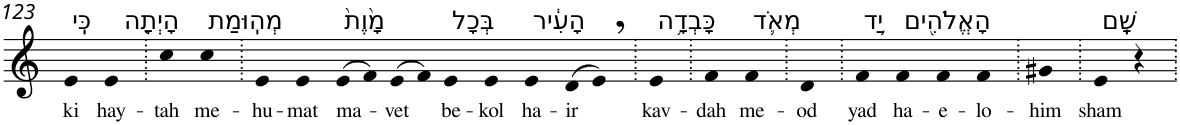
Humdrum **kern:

**kern	**text
*part1	*part1
*staff1	*staff1
*I"Piano	*
*I'Pno	*
!!LO:PB:g=z
*clefG2	*
*k[]	*
=123	=123
!LO:TX:a:t=כִּֽי	!
!	!LO:LY:b
4e	ki
!LO:TX:a:t=הָיְתָ֤ה	!
!	!LO:LY:b
4e	hay-
=124.	=124.
!	!LO:LY:b
4cc	-tah
!LO:TX:a:t=מְהֽוּמַת	!
!	!LO:LY:b
4cc	me-
=125.	=125.
!	!LO:LY:b
4e	-hu-
!	!LO:LY:b
4e	-mat
!LO:TX:a:t=מָ֙וֶת֙	!
!	!LO:LY:b
(>8e	ma-
8f)	.
!	!LO:LY:b
(>8e	-vet
8f)	.
!LO:TX:a:t=בְּכָל	!
!	!LO:LY:b
4e	be-
!	!LO:LY:b
4e	-kol
!LO:TX:a:t=הָעִ֔יר	!
!	!LO:LY:b
4e	ha-
!	!LO:LY:b
(>8d	-ir
8e,)	.
=126.	=126.
!LO:TX:a:t=כָּבְדָ֥ה	!
!	!LO:LY:b
4e	kav-
=127.	=127.
!	!LO:LY:b
4f	-dah
!LO:TX:a:t=מְאֹ֛ד	!
!	!LO:LY:b
4f	me-
=128.	=128.
!	!LO:LY:b
4d	-od
=129.	=129.
!LO:TX:a:t=יַ֥ד	!
!	!LO:LY:b
4f	yad
!LO:TX:a:t=הָאֱלֹהִ֖ים	!
!	!LO:LY:b
4f	ha-
!	!LO:LY:b
4f	-e-
!	!LO:LY:b
4f	-lo-
=130.	=130.
!	!LO:LY:b
4g#X	-him
=131.	=131.
!LO:TX:a:t=שָֽׁם	!
!	!LO:LY:b
4e	sham
4r	.
=.	=.
*-	*-
